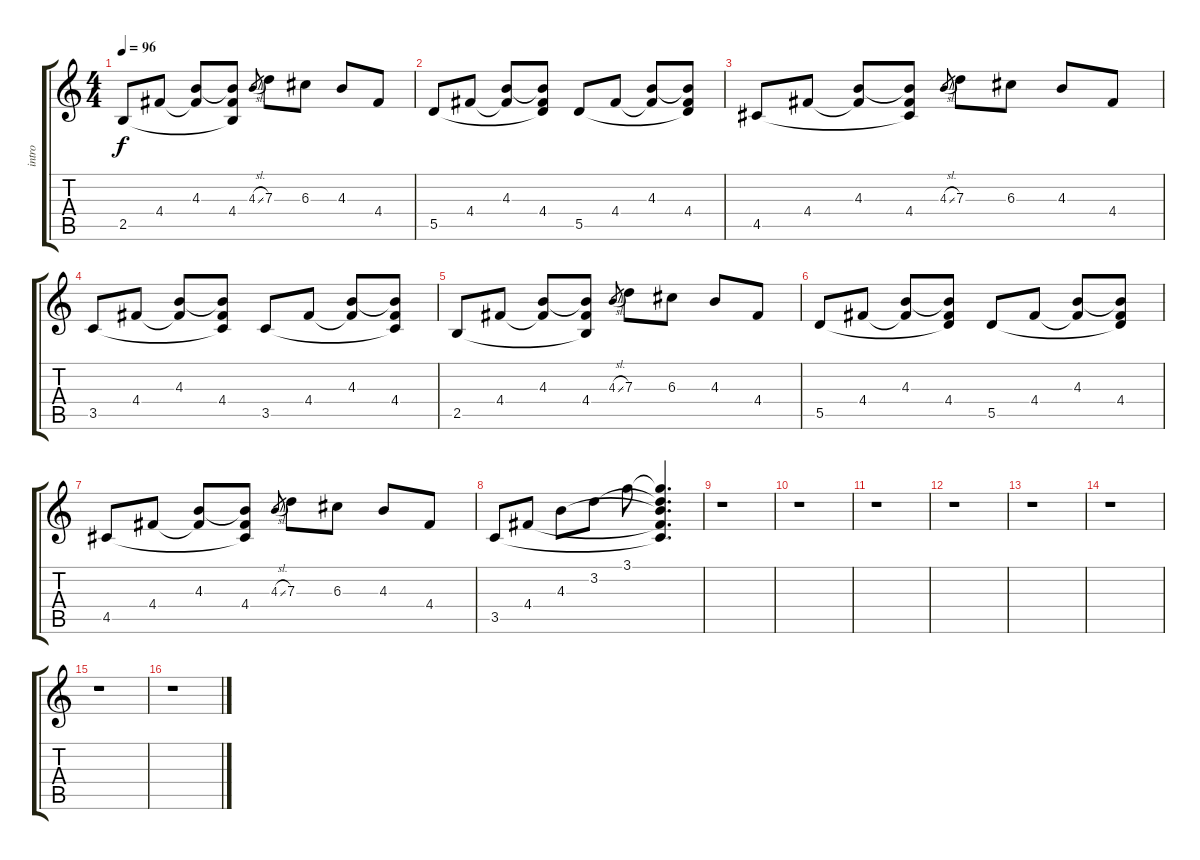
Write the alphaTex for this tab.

\track ("intro" "intro") {instrument electricguitarclean}
\staff {score tabs}
\tuning (E4 B3 G3 D3 A2 E2) {hide}
\ts (4 4)
\tempo 96
\clef g2
\ks c
2.5.8{dy f} 4.4.8 (4.3 4.4{t}).8 (4.3{t} 4.4 2.5{t}).8 4.3{sl}.8{gr} 7.3.8 6.3.8 4.3.8 4.4.8 |
5.5.8 4.4.8 (4.3 4.4{t}).8 (4.3{t} 4.4 5.5{t}).8 5.5.8 4.4.8 (4.3 4.4{t}).8 (4.3{t} 4.4 5.5{t}).8 |
4.5.8 4.4.8 (4.3 4.4{t}).8 (4.3{t} 4.4 4.5{t}).8 4.3{sl}.8{gr} 7.3.8 6.3.8 4.3.8 4.4.8 |
3.5.8 4.4.8 (4.3 4.4{t}).8 (4.3{t} 4.4 3.5{t}).8 3.5.8 4.4.8 (4.3 4.4{t}).8 (4.3{t} 4.4 3.5{t}).8 |
2.5.8 4.4.8 (4.3 4.4{t}).8 (4.3{t} 4.4 2.5{t}).8 4.3{sl}.8{gr} 7.3.8 6.3.8 4.3.8 4.4.8 |
5.5.8 4.4.8 (4.3 4.4{t}).8 (4.3{t} 4.4 5.5{t}).8 5.5.8 4.4.8 (4.3 4.4{t}).8 (4.3{t} 4.4 5.5{t}).8 |
4.5.8 4.4.8 (4.3 4.4{t}).8 (4.3{t} 4.4 4.5{t}).8 4.3{sl}.8{gr} 7.3.8 6.3.8 4.3.8 4.4.8 |
3.5.8 4.4.8 4.3.8 3.2.8 3.1.8 (3.1{t} 3.2{t} 4.3{t} 4.4{t} 3.5{t}).4{d} |
r.1 |
r.1 |
r.1 |
r.1 |
r.1 |
r.1 |
r.1 |
r.1
